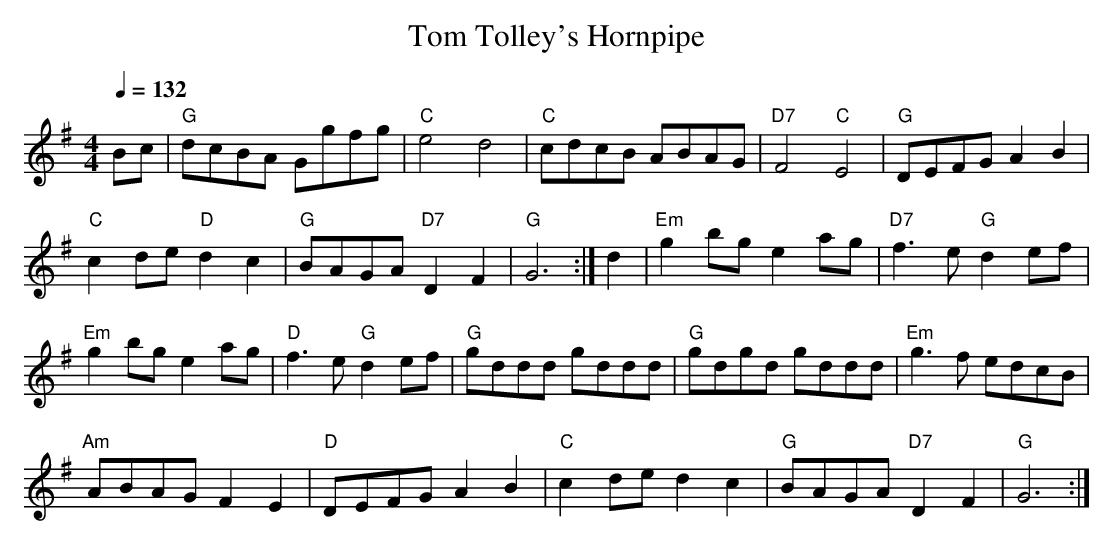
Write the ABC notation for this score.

X:1
T: Tom Tolley's Hornpipe
M: 4/4
L: 1/4
Q: 1/4=132
K: G
B/c/ |\
"G" d/c/B/A/ G/g/f/g/ | "C" e2 d2 | "C" c/d/c/B/ A/B/A/G/ | "D7" F2 "C" E2 |\
"G" D/E/F/G/ A B |
"C" c d/e/ "D" d c | "G" B/A/G/A/ "D7" D F | "G" G3 :|\
d |\
"Em" g b/g/ e a/g/ | "D7" f>e "G" d e/f/ |
"Em" g b/g/ e a/g/ | "D" f>e "G" d e/f/ |\
"G" g/d/d/d/ g/d/d/d/ | "G" g/d/g/d/ g/d/d/d/ |\
"Em" g>f e/d/c/B/ |
"Am" A/B/A/G/ F E |\
"D" D/E/F/G/ A B | "C" c d/e/ d c |\
"G" B/A/G/A/ "D7" D F | "G" G3 :|
